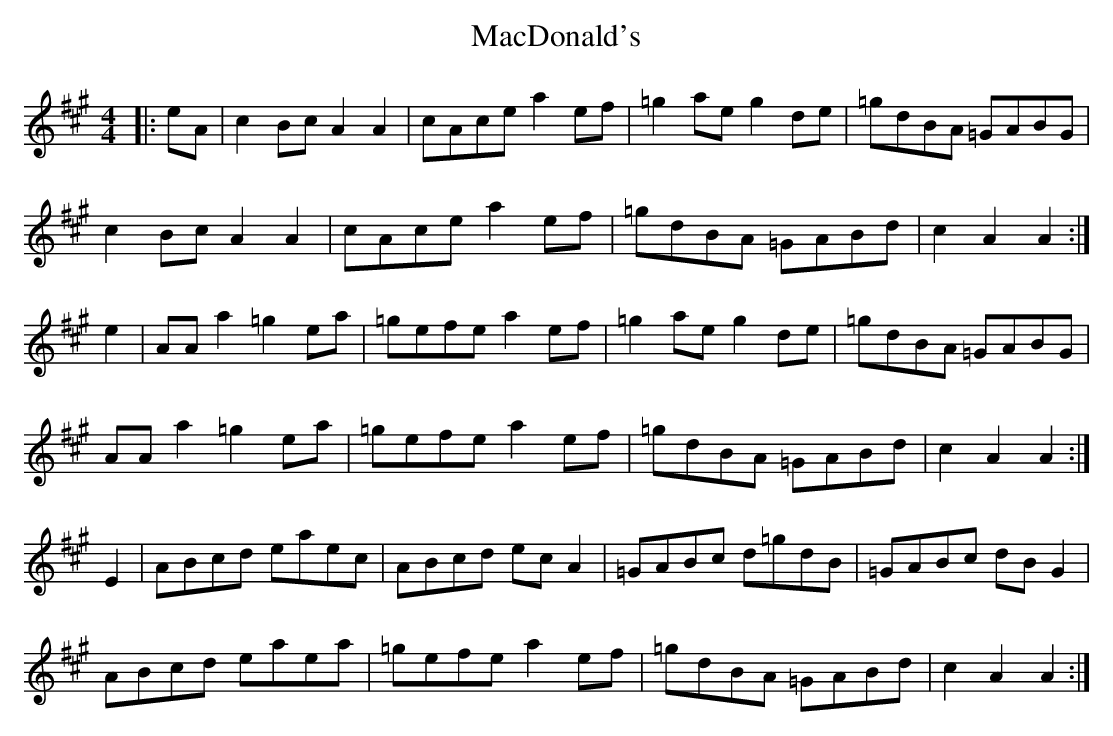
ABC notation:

X:1
T: MacDonald's
M: 4/4
L: 1/8
K: Amaj
|:eA|c2 Bc A2 A2|cAce a2 ef|=g2 ae g2 de|=gdBA =GABG|
c2 Bc A2 A2|cAce a2 ef|=gdBA =GABd|c2 A2 A2:|
e2|AA a2 =g2 ea|=gefe a2 ef|=g2 ae g2 de|=gdBA =GABG|
AA a2 =g2 ea|=gefe a2 ef|=gdBA =GABd|c2 A2 A2:|
E2|ABcd eaec|ABcd ec A2|=GABc d=gdB|=GABc dB G2|
ABcd eaea|=gefe a2 ef|=gdBA =GABd|c2 A2 A2:|
